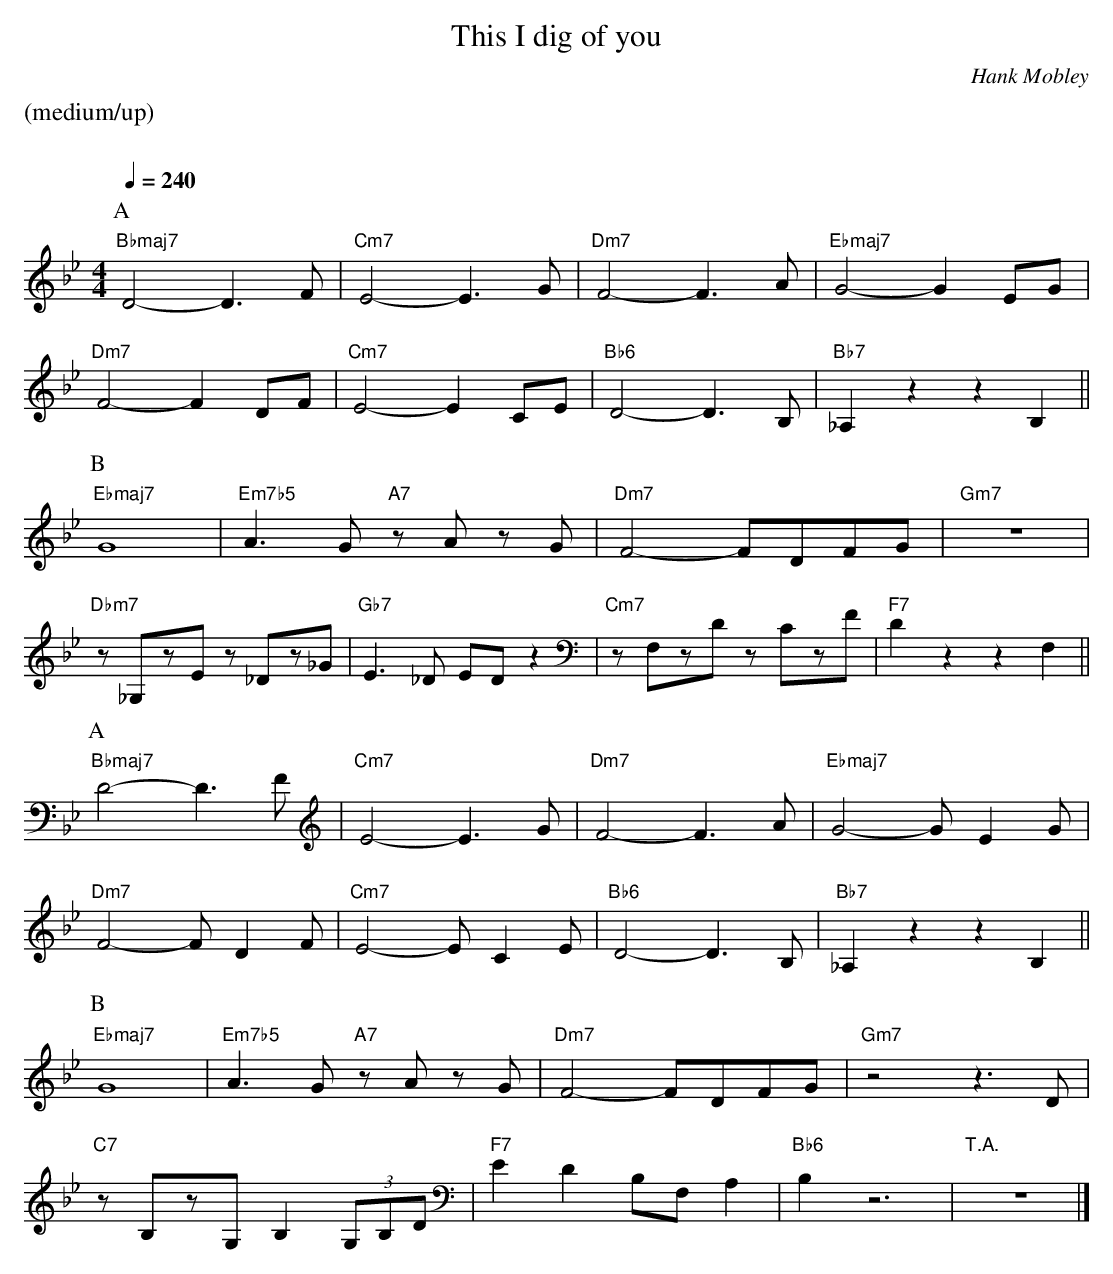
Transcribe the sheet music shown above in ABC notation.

X:1
T:This I dig of you
M:4/4
L:1/4
C:Hank Mobley
Q:1/4=240
K:Bb
%%text (medium/up)
%%vskip 20
P:A
"Bbmaj7"D2- D>F | "Cm7"E2-E>G | "Dm7"F2-F>A | "Ebmaj7"G2-GE/G/ |
"Dm7"F2-FD/F/ | "Cm7"E2-EC/E/ | "Bb6"D2-D>B, | "Bb7"_A,z zB, ||
P:B
"Ebmaj7"G4 | "Em7b5"A>G "A7"z/A/ z/G/ | "Dm7"F2-F/D/F/G/ | "Gm7"z4 |
"Dbm7"z/_G,/z/E/ z/_D/z/_G/ | "Gb7"E>_D E/D/z | "Cm7"z/F,/z/D/ z/C/z/F/ | "F7"Dz zF, ||
P:A
"Bbmaj7"D2- D>F | "Cm7"E2-E>G | "Dm7"F2-F>A | "Ebmaj7"G2-G/EG/ |
"Dm7"F2-F/DF/ | "Cm7"E2-E/CE/ | "Bb6"D2-D>B, | "Bb7"_A,z zB, ||
P:B
"Ebmaj7"G4 | "Em7b5"A>G "A7"z/A/ z/G/ | "Dm7"F2-F/D/F/G/ | "Gm7"z2 z>D |
"C7"z/B,/z/G,/ B, (3G,/B,/D/ | "F7"ED B,/F,/A, | "Bb6"B,z3 | "T.A."z4 |]
